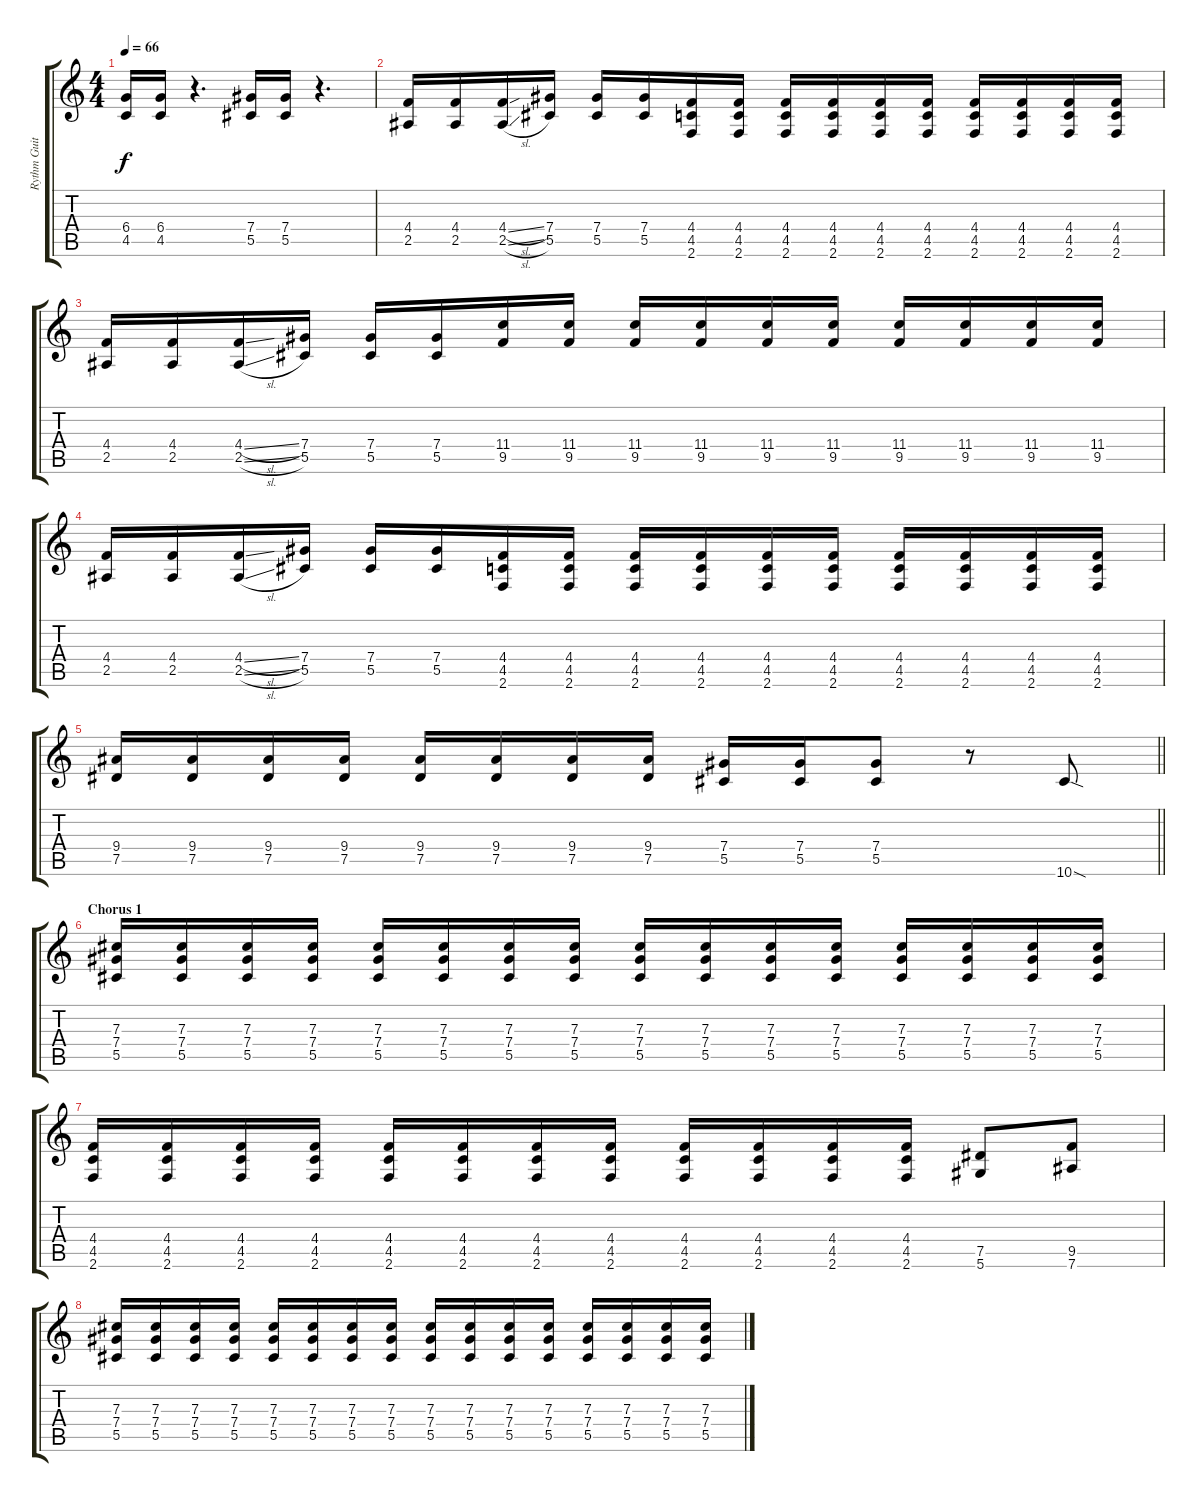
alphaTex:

\track ("Rythm Guitar" "Rythm Guit") {instrument distortionguitar}
\staff {score tabs}
\tuning (Eb4 Bb3 Gb3 Db3 Ab2 Eb2) {hide}
\ts (4 4)
\tempo 66
\clef g2
\ks c
(6.4 4.5).16{dy f} (6.4 4.5).16 r.4{d} (7.4 5.5).16 (7.4 5.5).16 r.4{d} |
(4.4 2.5).16 (4.4 2.5).16 (4.4{sl} 2.5{sl}).16 (7.4 5.5).16 (7.4 5.5).16 (7.4 5.5).16 (4.4 4.5 2.6).16 (4.4 4.5 2.6).16 (4.4 4.5 2.6).16 (4.4 4.5 2.6).16 (4.4 4.5 2.6).16 (4.4 4.5 2.6).16 (4.4 4.5 2.6).16 (4.4 4.5 2.6).16 (4.4 4.5 2.6).16 (4.4 4.5 2.6).16 |
(4.4 2.5).16 (4.4 2.5).16 (4.4{sl} 2.5{sl}).16 (7.4 5.5).16 (7.4 5.5).16 (7.4 5.5).16 (11.4 9.5).16 (11.4 9.5).16 (11.4 9.5).16 (11.4 9.5).16 (11.4 9.5).16 (11.4 9.5).16 (11.4 9.5).16 (11.4 9.5).16 (11.4 9.5).16 (11.4 9.5).16 |
(4.4 2.5).16 (4.4 2.5).16 (4.4{sl} 2.5{sl}).16 (7.4 5.5).16 (7.4 5.5).16 (7.4 5.5).16 (4.4 4.5 2.6).16 (4.4 4.5 2.6).16 (4.4 4.5 2.6).16 (4.4 4.5 2.6).16 (4.4 4.5 2.6).16 (4.4 4.5 2.6).16 (4.4 4.5 2.6).16 (4.4 4.5 2.6).16 (4.4 4.5 2.6).16 (4.4 4.5 2.6).16 |
\barLineRight lightlight
(9.4 7.5).16 (9.4 7.5).16 (9.4 7.5).16 (9.4 7.5).16 (9.4 7.5).16 (9.4 7.5).16 (9.4 7.5).16 (9.4 7.5).16 (7.4 5.5).16 (7.4 5.5).16 (7.4 5.5).8 r.8 10.6{sod}.8 |
\section ("" "Chorus 1")
(7.3 7.4 5.5).16 (7.3 7.4 5.5).16 (7.3 7.4 5.5).16 (7.3 7.4 5.5).16 (7.3 7.4 5.5).16 (7.3 7.4 5.5).16 (7.3 7.4 5.5).16 (7.3 7.4 5.5).16 (7.3 7.4 5.5).16 (7.3 7.4 5.5).16 (7.3 7.4 5.5).16 (7.3 7.4 5.5).16 (7.3 7.4 5.5).16 (7.3 7.4 5.5).16 (7.3 7.4 5.5).16 (7.3 7.4 5.5).16 |
(4.4 4.5 2.6).16 (4.4 4.5 2.6).16 (4.4 4.5 2.6).16 (4.4 4.5 2.6).16 (4.4 4.5 2.6).16 (4.4 4.5 2.6).16 (4.4 4.5 2.6).16 (4.4 4.5 2.6).16 (4.4 4.5 2.6).16 (4.4 4.5 2.6).16 (4.4 4.5 2.6).16 (4.4 4.5 2.6).16 (7.5 5.6).8 (9.5 7.6).8 |
(7.3 7.4 5.5).16 (7.3 7.4 5.5).16 (7.3 7.4 5.5).16 (7.3 7.4 5.5).16 (7.3 7.4 5.5).16 (7.3 7.4 5.5).16 (7.3 7.4 5.5).16 (7.3 7.4 5.5).16 (7.3 7.4 5.5).16 (7.3 7.4 5.5).16 (7.3 7.4 5.5).16 (7.3 7.4 5.5).16 (7.3 7.4 5.5).16 (7.3 7.4 5.5).16 (7.3 7.4 5.5).16 (7.3 7.4 5.5).16
